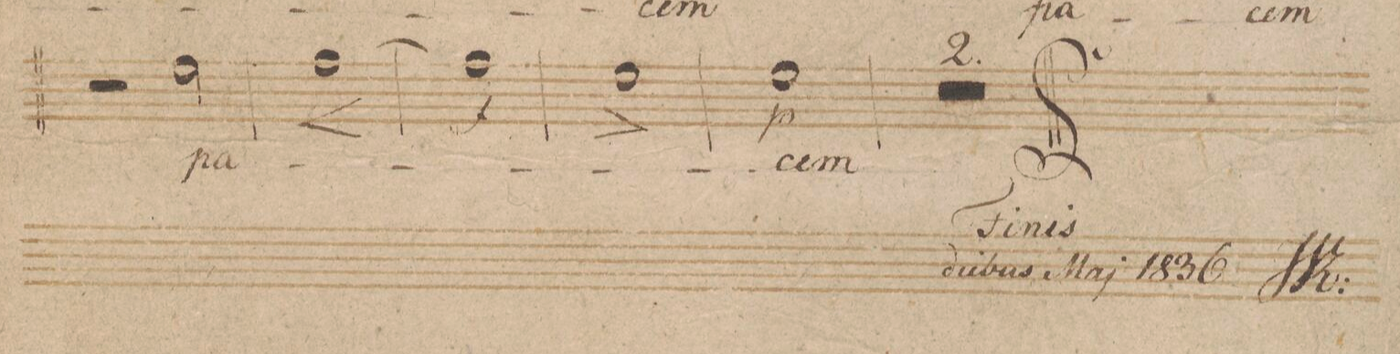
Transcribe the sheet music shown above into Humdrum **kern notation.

**kern	**text	**dynam
*I"Canto	*	*
*clefC1	*	*
*k[b-]	*	*
*met(c|)	*	*
*M2/2	*	*
2r	.	.
2cc\	pa-	.
=104	=104	=104
[1dd\	.	<[
=105	=105	=105
1dd\]	.	f
=106	=106	=106
1cc\	.	>]
=107	=107	=107
1cc\	-cem	p
=108	=108	=108
0r	.	.
=109	=109	=109
==	==	==
*-	*-	*-
